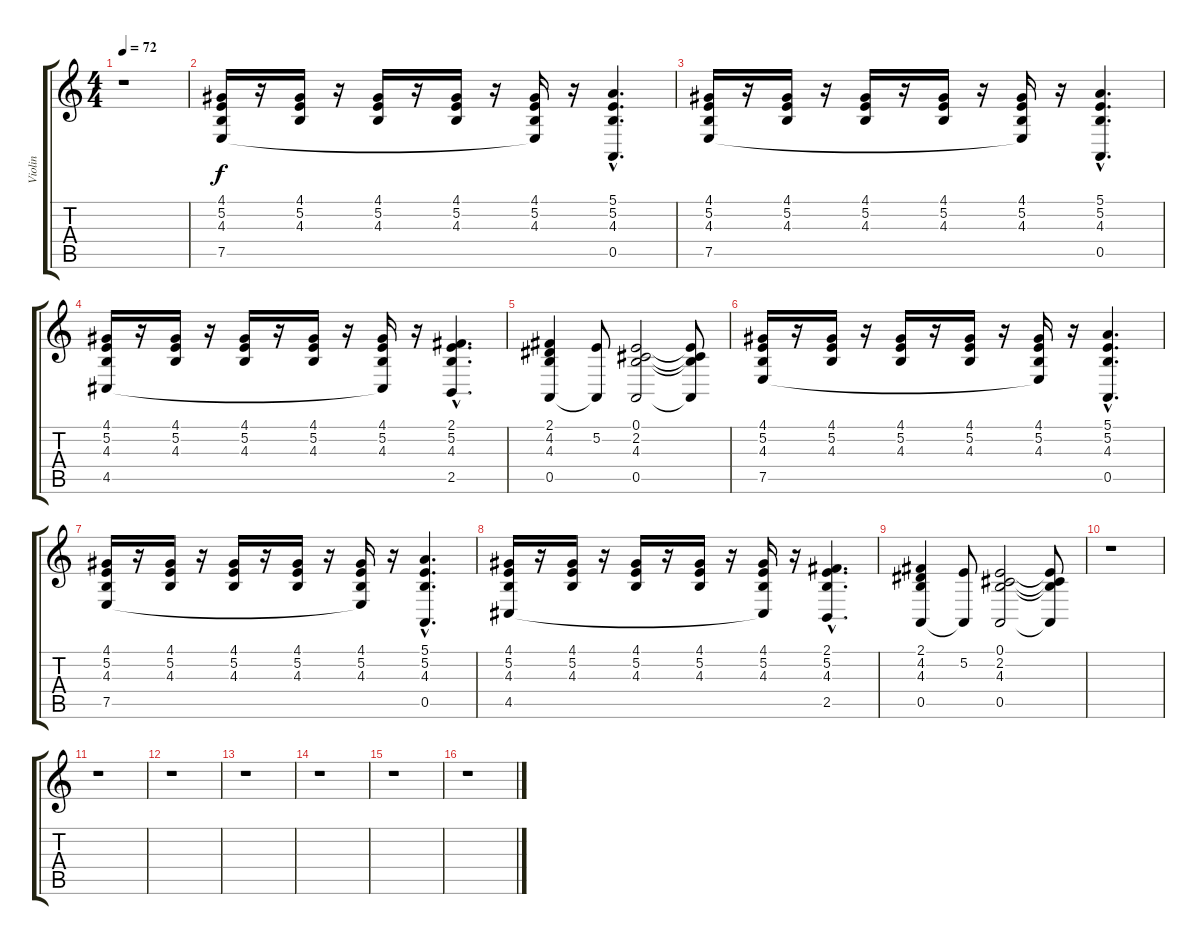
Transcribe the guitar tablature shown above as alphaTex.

\track ("Violin" "Violin") {instrument violin}
\staff {score tabs}
\tuning (E4 B3 G3 D3 A2 E2) {hide}
\ts (4 4)
\tempo 72
\clef g2
\ks c
r.1{dy f instrument violin} |
(4.1 5.2 4.3 7.5).16 r.16 (4.1 5.2 4.3).16 r.16 (4.1 5.2 4.3).16 r.16 (4.1 5.2 4.3).16 r.16 (4.1 5.2 4.3 7.5{t}).16 r.16 (5.1{hac} 5.2{hac} 4.3{hac} 0.5{hac}).4{d} |
(4.1 5.2 4.3 7.5).16 r.16 (4.1 5.2 4.3).16 r.16 (4.1 5.2 4.3).16 r.16 (4.1 5.2 4.3).16 r.16 (4.1 5.2 4.3 7.5{t}).16 r.16 (5.1{hac} 5.2{hac} 4.3{hac} 0.5{hac}).4{d} |
(4.1 5.2 4.3 4.5).16 r.16 (4.1 5.2 4.3).16 r.16 (4.1 5.2 4.3).16 r.16 (4.1 5.2 4.3).16 r.16 (4.1 5.2 4.3 4.5{t}).16 r.16 (2.1{hac} 5.2{hac} 4.3{hac} 2.5{hac}).4{d} |
(2.1 4.2 4.3 0.5).4 (5.2 0.5{t}).8 (0.1 2.2 4.3 0.5).2 (0.1{t} 2.2{t} 4.3{t} 0.5{t}).8 |
(4.1 5.2 4.3 7.5).16 r.16 (4.1 5.2 4.3).16 r.16 (4.1 5.2 4.3).16 r.16 (4.1 5.2 4.3).16 r.16 (4.1 5.2 4.3 7.5{t}).16 r.16 (5.1{hac} 5.2{hac} 4.3{hac} 0.5{hac}).4{d} |
(4.1 5.2 4.3 7.5).16 r.16 (4.1 5.2 4.3).16 r.16 (4.1 5.2 4.3).16 r.16 (4.1 5.2 4.3).16 r.16 (4.1 5.2 4.3 7.5{t}).16 r.16 (5.1{hac} 5.2{hac} 4.3{hac} 0.5{hac}).4{d} |
(4.1 5.2 4.3 4.5).16 r.16 (4.1 5.2 4.3).16 r.16 (4.1 5.2 4.3).16 r.16 (4.1 5.2 4.3).16 r.16 (4.1 5.2 4.3 4.5{t}).16 r.16 (2.1{hac} 5.2{hac} 4.3{hac} 2.5{hac}).4{d} |
(2.1 4.2 4.3 0.5).4 (5.2 0.5{t}).8 (0.1 2.2 4.3 0.5).2 (0.1{t} 2.2{t} 4.3{t} 0.5{t}).8 |
r.1 |
r.1 |
r.1 |
r.1 |
r.1 |
r.1 |
r.1
